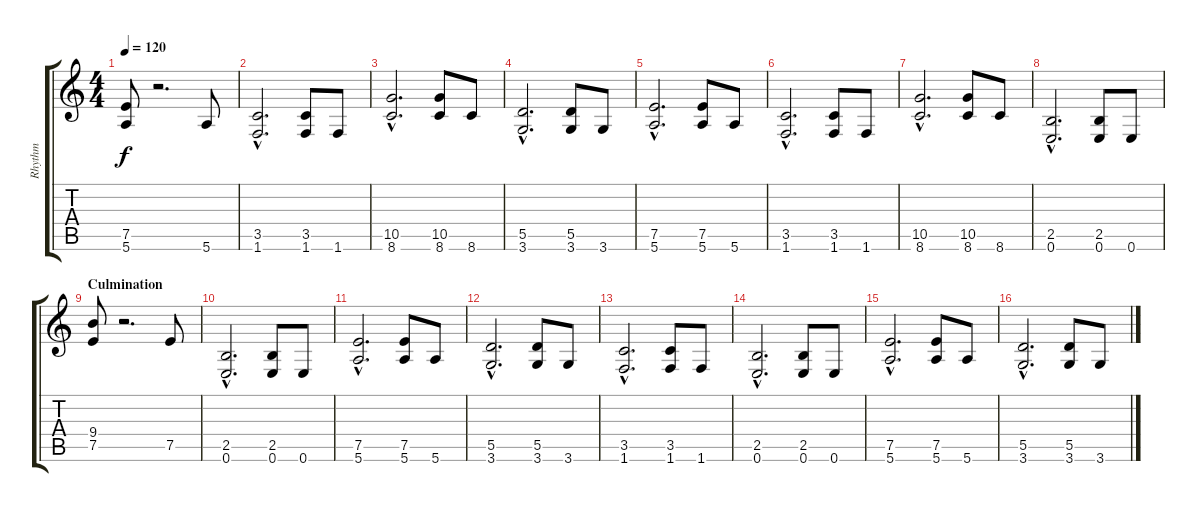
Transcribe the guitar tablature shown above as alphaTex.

\track ("Rhythm" "Rhythm") {instrument overdrivenguitar}
\staff {score tabs}
\tuning (E4 B3 G3 D3 A2 E2) {hide}
\ts (4 4)
\tempo 120
\clef g2
\ks c
(7.5 5.6).8{dy f} r.2{d} 5.6.8 |
(3.5{hac} 1.6{hac}).2{d} (3.5 1.6).8 1.6.8 |
(10.5{hac} 8.6{hac}).2{d} (10.5 8.6).8 8.6.8 |
(5.5{hac} 3.6{hac}).2{d} (5.5 3.6).8 3.6.8 |
(7.5{hac} 5.6{hac}).2{d} (7.5 5.6).8 5.6.8 |
(3.5{hac} 1.6{hac}).2{d} (3.5 1.6).8 1.6.8 |
(10.5{hac} 8.6{hac}).2{d} (10.5 8.6).8 8.6.8 |
(2.5{hac} 0.6{hac}).2{d} (2.5 0.6).8 0.6.8 |
\section ("" "Culmination")
(9.4 7.5).8 r.2{d} 7.5.8 |
(2.5{hac} 0.6{hac}).2{d} (2.5 0.6).8 0.6.8 |
(7.5{hac} 5.6{hac}).2{d} (7.5 5.6).8 5.6.8 |
(5.5{hac} 3.6{hac}).2{d} (5.5 3.6).8 3.6.8 |
(3.5{hac} 1.6{hac}).2{d} (3.5 1.6).8 1.6.8 |
(2.5{hac} 0.6{hac}).2{d} (2.5 0.6).8 0.6.8 |
(7.5{hac} 5.6{hac}).2{d} (7.5 5.6).8 5.6.8 |
(5.5{hac} 3.6{hac}).2{d} (5.5 3.6).8 3.6.8
